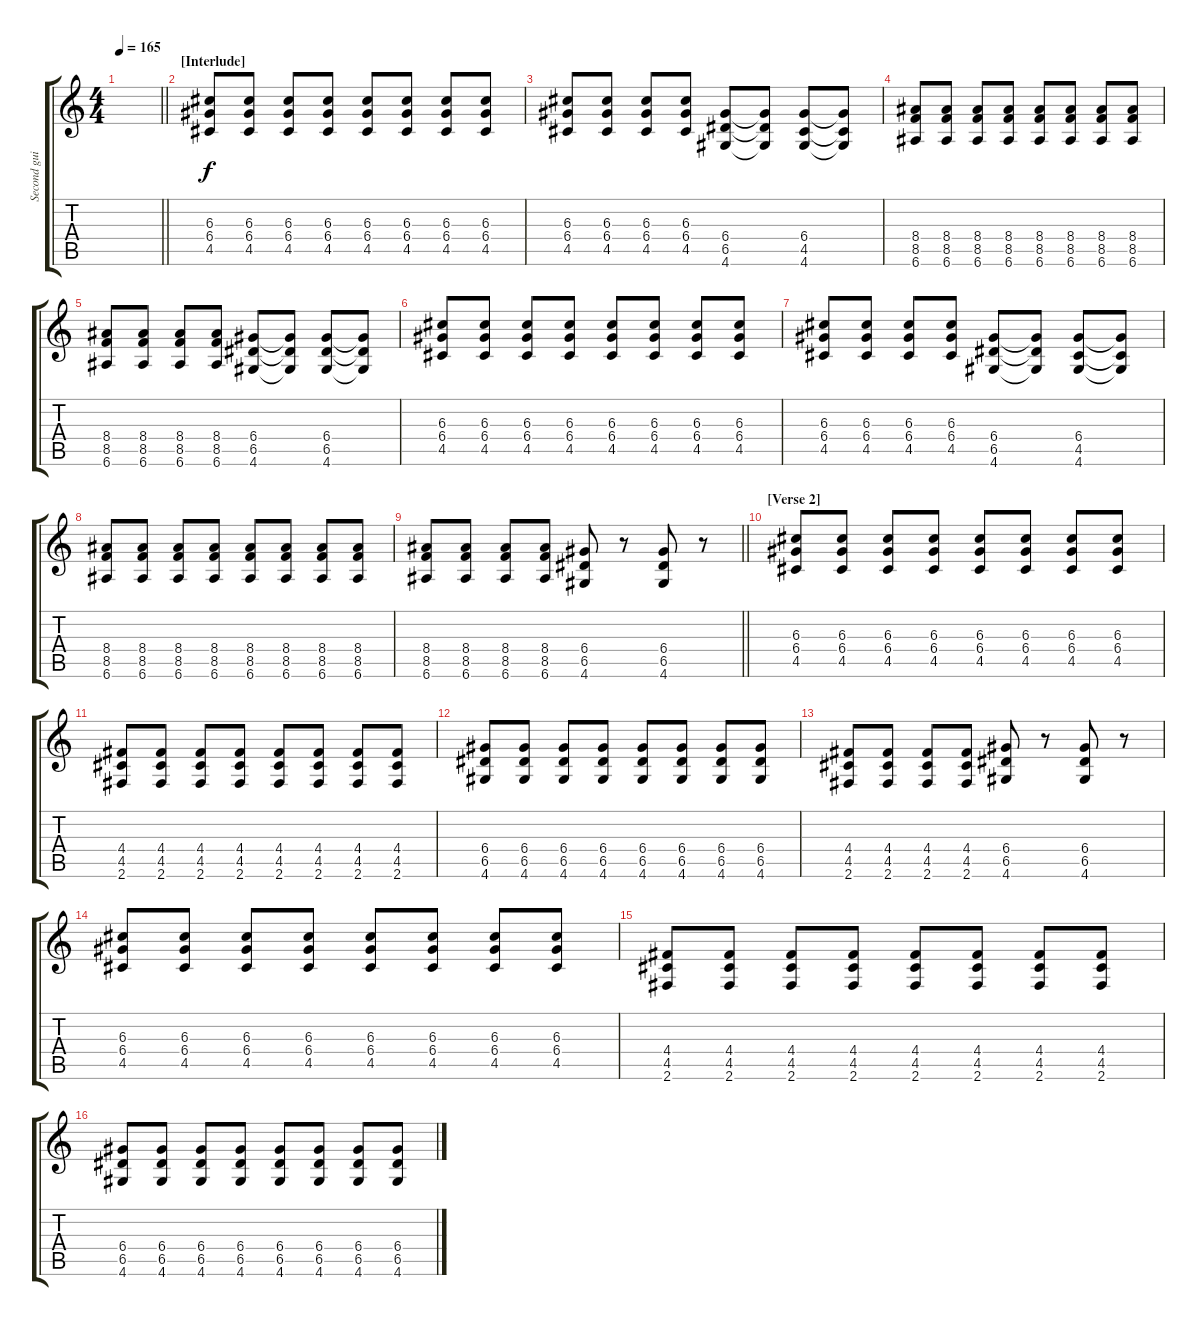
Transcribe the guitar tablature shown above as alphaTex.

\track ("Second guitar" "Second gui") {instrument distortionguitar}
\staff {score tabs}
\tuning (E4 B3 G3 D3 A2 E2) {hide}
\ts (4 4)
\tempo 165
\clef g2
\barLineRight lightlight
\ks c
|
\section ("" "[Interlude]")
(6.3 6.4 4.5).8 (6.3 6.4 4.5).8 (6.3 6.4 4.5).8 (6.3 6.4 4.5).8 (6.3 6.4 4.5).8 (6.3 6.4 4.5).8 (6.3 6.4 4.5).8 (6.3 6.4 4.5).8 |
(6.3 6.4 4.5).8 (6.3 6.4 4.5).8 (6.3 6.4 4.5).8 (6.3 6.4 4.5).8 (6.4 6.5 4.6).8 (6.4{t} 6.5{t} 4.6{t}).8 (6.4 4.5 4.6).8 (6.4{t} 4.5{t} 4.6{t}).8 |
(8.4 8.5 6.6).8 (8.4 8.5 6.6).8 (8.4 8.5 6.6).8 (8.4 8.5 6.6).8 (8.4 8.5 6.6).8 (8.4 8.5 6.6).8 (8.4 8.5 6.6).8 (8.4 8.5 6.6).8 |
(8.4 8.5 6.6).8 (8.4 8.5 6.6).8 (8.4 8.5 6.6).8 (8.4 8.5 6.6).8 (6.4 6.5 4.6).8 (6.4{t} 6.5{t} 4.6{t}).8 (6.4 6.5 4.6).8 (6.4{t} 6.5{t} 4.6{t}).8 |
(6.3 6.4 4.5).8 (6.3 6.4 4.5).8 (6.3 6.4 4.5).8 (6.3 6.4 4.5).8 (6.3 6.4 4.5).8 (6.3 6.4 4.5).8 (6.3 6.4 4.5).8 (6.3 6.4 4.5).8 |
(6.3 6.4 4.5).8 (6.3 6.4 4.5).8 (6.3 6.4 4.5).8 (6.3 6.4 4.5).8 (6.4 6.5 4.6).8 (6.4{t} 6.5{t} 4.6{t}).8 (6.4 4.5 4.6).8 (6.4{t} 4.5{t} 4.6{t}).8 |
(8.4 8.5 6.6).8 (8.4 8.5 6.6).8 (8.4 8.5 6.6).8 (8.4 8.5 6.6).8 (8.4 8.5 6.6).8 (8.4 8.5 6.6).8 (8.4 8.5 6.6).8 (8.4 8.5 6.6).8 |
\barLineRight lightlight
(8.4 8.5 6.6).8 (8.4 8.5 6.6).8 (8.4 8.5 6.6).8 (8.4 8.5 6.6).8 (6.4 6.5 4.6).8 r.8 (6.4 6.5 4.6).8 r.8 |
\section ("" "[Verse 2]")
(6.3 6.4 4.5).8{instrument electricguitarmuted} (6.3 6.4 4.5).8 (6.3 6.4 4.5).8 (6.3 6.4 4.5).8 (6.3 6.4 4.5).8 (6.3 6.4 4.5).8 (6.3 6.4 4.5).8 (6.3 6.4 4.5).8 |
(4.4 4.5 2.6).8 (4.4 4.5 2.6).8 (4.4 4.5 2.6).8 (4.4 4.5 2.6).8 (4.4 4.5 2.6).8 (4.4 4.5 2.6).8 (4.4 4.5 2.6).8 (4.4 4.5 2.6).8 |
(6.4 6.5 4.6).8 (6.4 6.5 4.6).8 (6.4 6.5 4.6).8 (6.4 6.5 4.6).8 (6.4 6.5 4.6).8 (6.4 6.5 4.6).8 (6.4 6.5 4.6).8 (6.4 6.5 4.6).8 |
(4.4 4.5 2.6).8 (4.4 4.5 2.6).8 (4.4 4.5 2.6).8 (4.4 4.5 2.6).8 (6.4 6.5 4.6).8{instrument distortionguitar} r.8 (6.4 6.5 4.6).8 r.8 |
(6.3 6.4 4.5).8{instrument electricguitarmuted} (6.3 6.4 4.5).8 (6.3 6.4 4.5).8 (6.3 6.4 4.5).8 (6.3 6.4 4.5).8 (6.3 6.4 4.5).8 (6.3 6.4 4.5).8 (6.3 6.4 4.5).8 |
(4.4 4.5 2.6).8 (4.4 4.5 2.6).8 (4.4 4.5 2.6).8 (4.4 4.5 2.6).8 (4.4 4.5 2.6).8 (4.4 4.5 2.6).8 (4.4 4.5 2.6).8 (4.4 4.5 2.6).8 |
(6.4 6.5 4.6).8 (6.4 6.5 4.6).8 (6.4 6.5 4.6).8 (6.4 6.5 4.6).8 (6.4 6.5 4.6).8 (6.4 6.5 4.6).8 (6.4 6.5 4.6).8 (6.4 6.5 4.6).8
